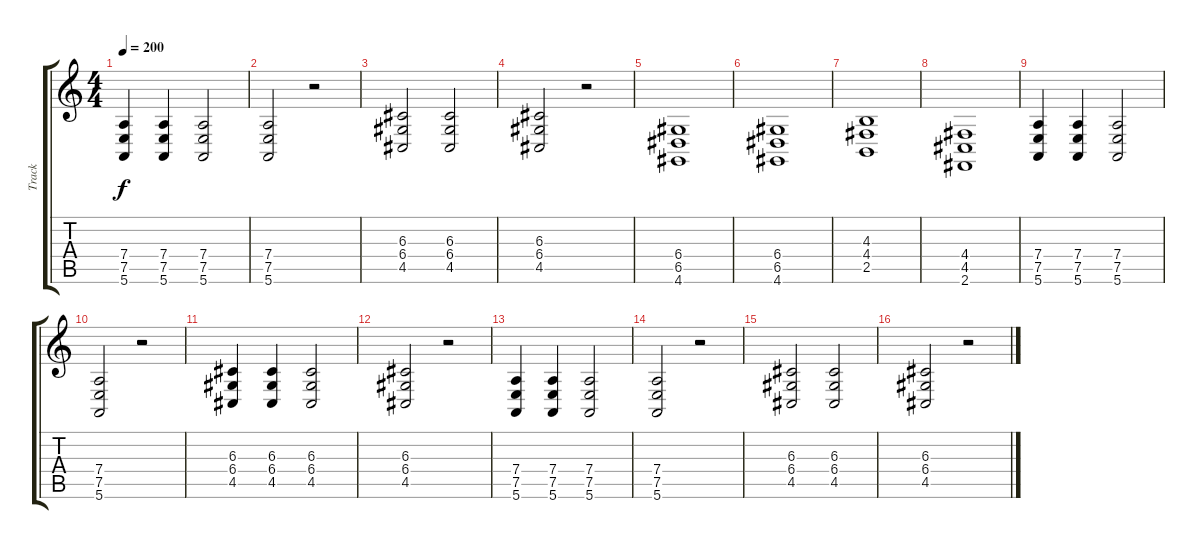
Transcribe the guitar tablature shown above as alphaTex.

\track ("Track" "Track") {instrument cello}
\staff {score tabs}
\tuning (E4 B3 G3 D3 A2 E2) {hide}
\ts (4 4)
\tempo 200
\clef g2
\ks c
(7.4 7.5 5.6).4{dy f} (7.4 7.5 5.6).4 (7.4 7.5 5.6).2 |
(7.4 7.5 5.6).2 r.2 |
(6.3 6.4 4.5).2 (6.3 6.4 4.5).2 |
(6.3 6.4 4.5).2 r.2 |
(6.4 6.5 4.6).1 |
(6.4 6.5 4.6).1 |
(4.3 4.4 2.5).1 |
(4.4 4.5 2.6).1 |
(7.4 7.5 5.6).4 (7.4 7.5 5.6).4 (7.4 7.5 5.6).2 |
(7.4 7.5 5.6).2 r.2 |
(6.3 6.4 4.5).4 (6.3 6.4 4.5).4 (6.3 6.4 4.5).2 |
(6.3 6.4 4.5).2 r.2 |
(7.4 7.5 5.6).4 (7.4 7.5 5.6).4 (7.4 7.5 5.6).2 |
(7.4 7.5 5.6).2 r.2 |
(6.3 6.4 4.5).2 (6.3 6.4 4.5).2 |
(6.3 6.4 4.5).2 r.2
